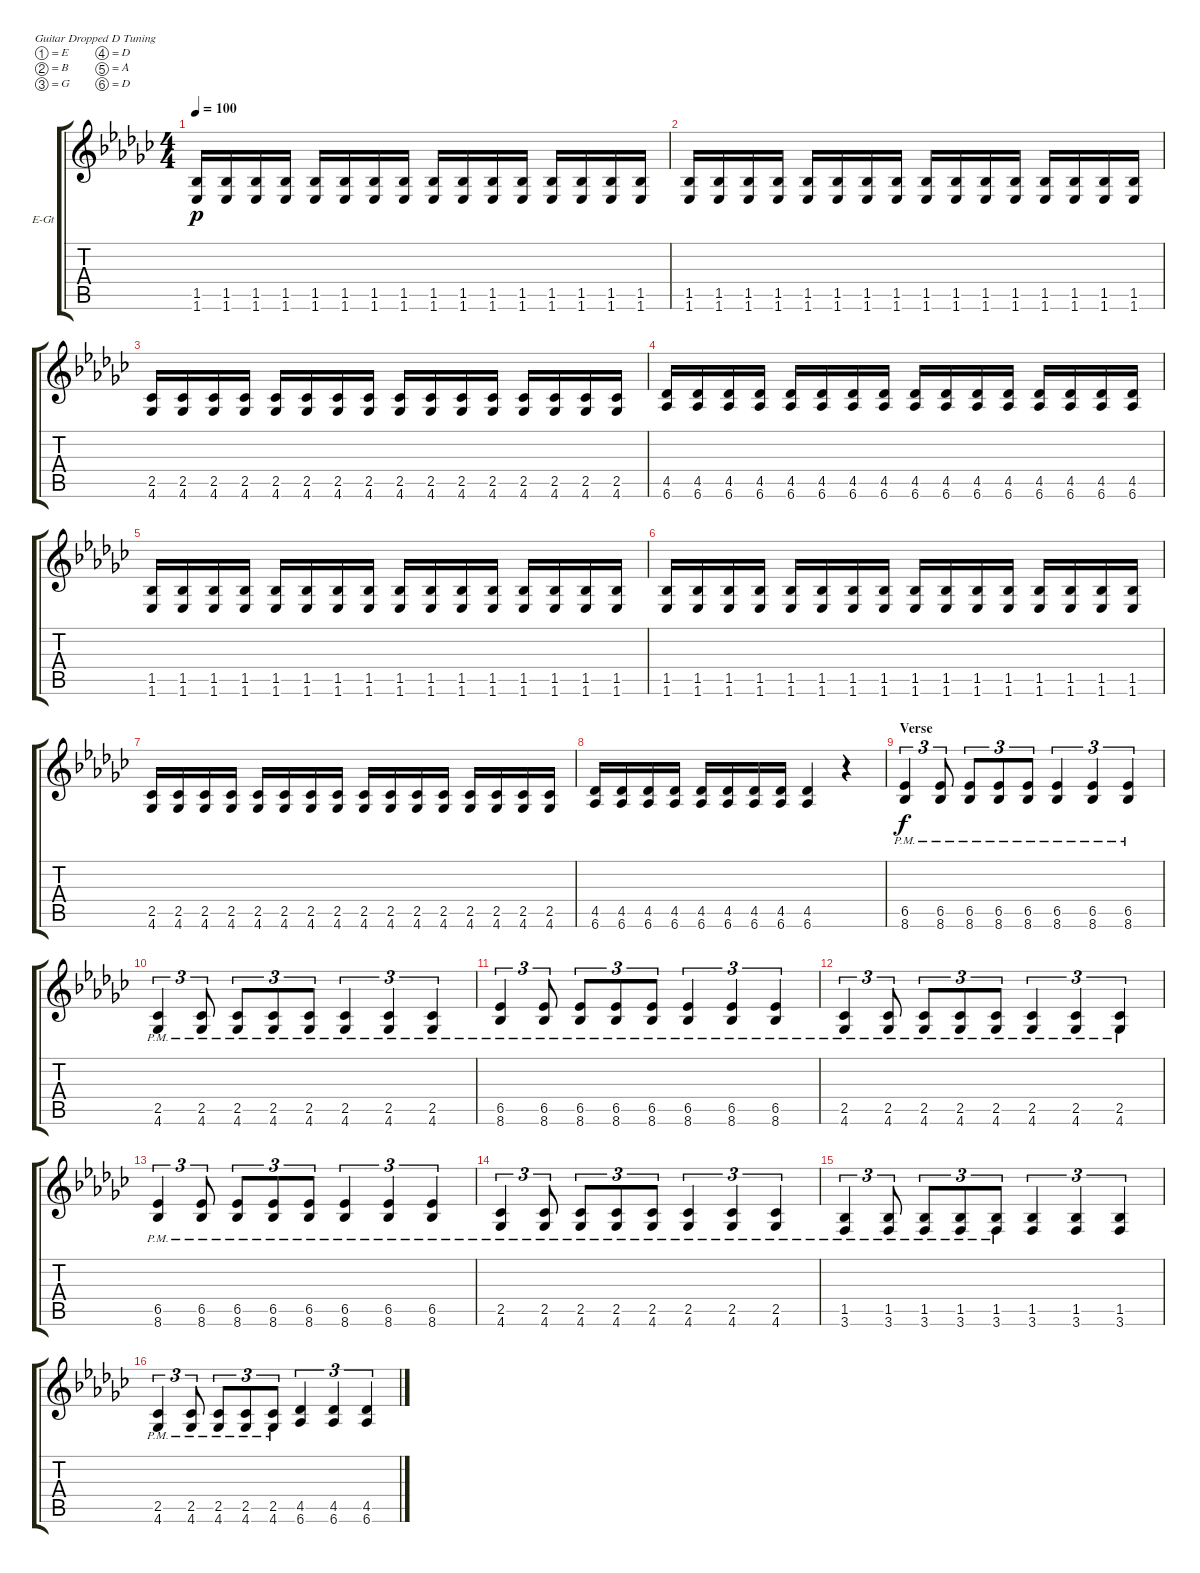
\defaultSystemsLayout 4
\bracketExtendMode groupsimilarinstruments
\firstSystemTrackNameOrientation horizontal
\otherSystemsTrackNameOrientation horizontal
\track ("Electric Guitar" "E-Gt") {instrument distortionguitar}
\staff {score tabs}
\tuning (E4 B3 G3 D3 A2 D2)
\ts (4 4)
\tempo 100
\clef g2
\scale
0.333333
\ks ebminor
(1.6 1.5).16{dy p} (1.6 1.5).16 (1.6 1.5).16 (1.6 1.5).16 (1.6 1.5).16 (1.6 1.5).16 (1.6 1.5).16 (1.6 1.5).16 (1.6 1.5).16 (1.6 1.5).16 (1.6 1.5).16 (1.6 1.5).16 (1.6 1.5).16 (1.6 1.5).16 (1.6 1.5).16 (1.6 1.5).16 |
\scale
0.333333 (1.6 1.5).16 (1.6 1.5).16 (1.6 1.5).16 (1.6 1.5).16 (1.6 1.5).16 (1.6 1.5).16 (1.6 1.5).16 (1.6 1.5).16 (1.6 1.5).16 (1.6 1.5).16 (1.6 1.5).16 (1.6 1.5).16 (1.6 1.5).16 (1.6 1.5).16 (1.6 1.5).16 (1.6 1.5).16 |
\scale
0.333333 (2.5 4.6).16 (2.5 4.6).16 (2.5 4.6).16 (2.5 4.6).16 (2.5 4.6).16 (2.5 4.6).16 (2.5 4.6).16 (2.5 4.6).16 (2.5 4.6).16 (2.5 4.6).16 (2.5 4.6).16 (2.5 4.6).16 (2.5 4.6).16 (2.5 4.6).16 (2.5 4.6).16 (2.5 4.6).16 |
\scale
0.333333 (6.6 4.5).16 (6.6 4.5).16 (6.6 4.5).16 (6.6 4.5).16 (6.6 4.5).16 (6.6 4.5).16 (6.6 4.5).16 (6.6 4.5).16 (6.6 4.5).16 (6.6 4.5).16 (6.6 4.5).16 (6.6 4.5).16 (6.6 4.5).16 (6.6 4.5).16 (6.6 4.5).16 (6.6 4.5).16 |
\scale
0.333333 (1.6 1.5).16 (1.6 1.5).16 (1.6 1.5).16 (1.6 1.5).16 (1.6 1.5).16 (1.6 1.5).16 (1.6 1.5).16 (1.6 1.5).16 (1.6 1.5).16 (1.6 1.5).16 (1.6 1.5).16 (1.6 1.5).16 (1.6 1.5).16 (1.6 1.5).16 (1.6 1.5).16 (1.6 1.5).16 |
\scale
0.333333 (1.6 1.5).16 (1.6 1.5).16 (1.6 1.5).16 (1.6 1.5).16 (1.6 1.5).16 (1.6 1.5).16 (1.6 1.5).16 (1.6 1.5).16 (1.6 1.5).16 (1.6 1.5).16 (1.6 1.5).16 (1.6 1.5).16 (1.6 1.5).16 (1.6 1.5).16 (1.6 1.5).16 (1.6 1.5).16 |
\scale
0.333333 (2.5 4.6).16 (2.5 4.6).16 (2.5 4.6).16 (2.5 4.6).16 (2.5 4.6).16 (2.5 4.6).16 (2.5 4.6).16 (2.5 4.6).16 (2.5 4.6).16 (2.5 4.6).16 (2.5 4.6).16 (2.5 4.6).16 (2.5 4.6).16 (2.5 4.6).16 (2.5 4.6).16 (2.5 4.6).16 |
\scale
0.333333 (6.6 4.5).16 (6.6 4.5).16 (6.6 4.5).16 (6.6 4.5).16 (6.6 4.5).16 (6.6 4.5).16 (6.6 4.5).16 (6.6 4.5).16 (6.6 4.5).4 r.4 |
\section ("" "Verse")
\scale
0.333333 (8.6{pm} 6.5{pm}).4{tu (3 2) dy f} (8.6{pm} 6.5{pm}).8{tu (3 2)} (8.6{pm} 6.5{pm}).8{tu (3 2)} (8.6{pm} 6.5{pm}).8{tu (3 2)} (8.6{pm} 6.5{pm}).8{tu (3 2)} (8.6{pm} 6.5{pm}).4{tu (3 2)} (8.6{pm} 6.5{pm}).4{tu (3 2)} (8.6{pm} 6.5{pm}).4{tu (3 2)} |
\scale
0.333333 (4.6{pm} 2.5{pm}).4{tu (3 2)} (4.6{pm} 2.5{pm}).8{tu (3 2)} (4.6{pm} 2.5{pm}).8{tu (3 2)} (4.6{pm} 2.5{pm}).8{tu (3 2)} (4.6{pm} 2.5{pm}).8{tu (3 2)} (4.6{pm} 2.5{pm}).4{tu (3 2)} (4.6{pm} 2.5{pm}).4{tu (3 2)} (4.6{pm} 2.5{pm}).4{tu (3 2)} |
\scale
0.333333 (8.6{pm} 6.5{pm}).4{tu (3 2)} (8.6{pm} 6.5{pm}).8{tu (3 2)} (8.6{pm} 6.5{pm}).8{tu (3 2)} (8.6{pm} 6.5{pm}).8{tu (3 2)} (8.6{pm} 6.5{pm}).8{tu (3 2)} (8.6{pm} 6.5{pm}).4{tu (3 2)} (8.6{pm} 6.5{pm}).4{tu (3 2)} (8.6{pm} 6.5{pm}).4{tu (3 2)} |
\scale
0.333333 (4.6{pm} 2.5{pm}).4{tu (3 2)} (4.6{pm} 2.5{pm}).8{tu (3 2)} (4.6{pm} 2.5{pm}).8{tu (3 2)} (4.6{pm} 2.5{pm}).8{tu (3 2)} (4.6{pm} 2.5{pm}).8{tu (3 2)} (4.6{pm} 2.5{pm}).4{tu (3 2)} (4.6{pm} 2.5{pm}).4{tu (3 2)} (4.6{pm} 2.5{pm}).4{tu (3 2)} |
\scale
0.333333 (8.6{pm} 6.5{pm}).4{tu (3 2)} (8.6{pm} 6.5{pm}).8{tu (3 2)} (8.6{pm} 6.5{pm}).8{tu (3 2)} (8.6{pm} 6.5{pm}).8{tu (3 2)} (8.6{pm} 6.5{pm}).8{tu (3 2)} (8.6{pm} 6.5{pm}).4{tu (3 2)} (8.6{pm} 6.5{pm}).4{tu (3 2)} (8.6{pm} 6.5{pm}).4{tu (3 2)} |
\scale
0.333333 (4.6{pm} 2.5{pm}).4{tu (3 2)} (4.6{pm} 2.5{pm}).8{tu (3 2)} (4.6{pm} 2.5{pm}).8{tu (3 2)} (4.6{pm} 2.5{pm}).8{tu (3 2)} (4.6{pm} 2.5{pm}).8{tu (3 2)} (4.6{pm} 2.5{pm}).4{tu (3 2)} (4.6{pm} 2.5{pm}).4{tu (3 2)} (4.6{pm} 2.5{pm}).4{tu (3 2)} |
\scale
0.333333 (1.5{pm} 3.6{pm}).4{tu (3 2)} (3.6{pm} 1.5{pm}).8{tu (3 2)} (3.6{pm} 1.5{pm}).8{tu (3 2)} (3.6{pm} 1.5{pm}).8{tu (3 2)} (3.6{pm} 1.5{pm}).8{tu (3 2)} (3.6 1.5).4{tu (3 2)} (3.6 1.5).4{tu (3 2)} (3.6 1.5).4{tu (3 2)} |
(4.6{pm} 2.5{pm}).4{tu (3 2)} (4.6{pm} 2.5{pm}).8{tu (3 2)} (4.6{pm} 2.5{pm}).8{tu (3 2)} (4.6{pm} 2.5{pm}).8{tu (3 2)} (4.6{pm} 2.5{pm}).8{tu (3 2)} (6.6 4.5).4{tu (3 2)} (6.6 4.5).4{tu (3 2)} (6.6 4.5).4{tu (3 2)}
